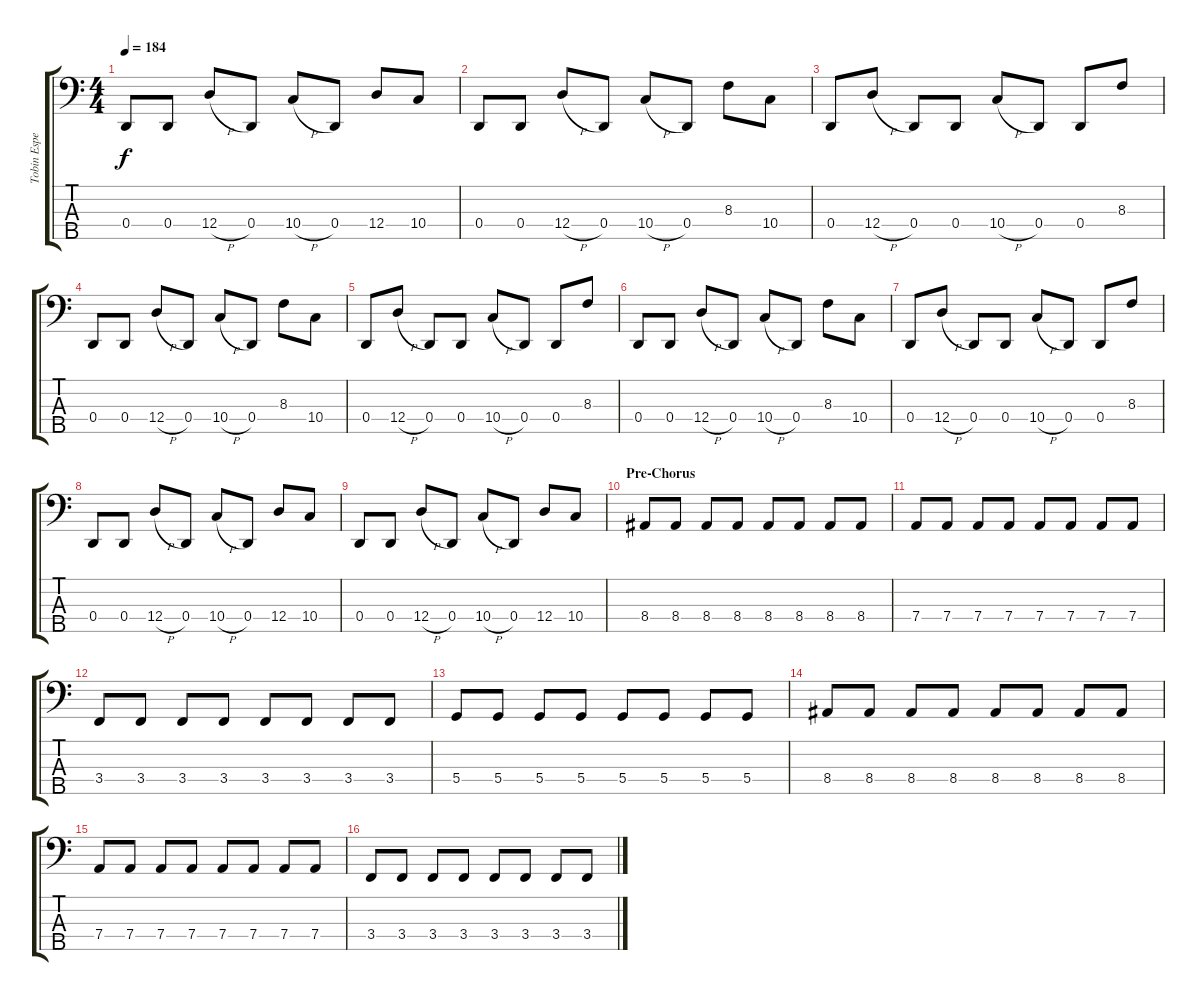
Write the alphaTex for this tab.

\track ("Tobin Esperance" "Tobin Espe") {instrument electricbassfinger}
\staff {score tabs}
\tuning (G2 D2 A1 D1 B0) {hide}
\ts (4 4)
\tempo 184
\clef f4
\ks c
0.4.8{dy f} 0.4.8 12.4{h}.8 0.4.8 10.4{h}.8 0.4.8 12.4.8 10.4.8 |
0.4.8 0.4.8 12.4{h}.8 0.4.8 10.4{h}.8 0.4.8 8.3.8 10.4.8 |
0.4.8 12.4{h}.8 0.4.8 0.4.8 10.4{h}.8 0.4.8 0.4.8 8.3.8 |
0.4.8 0.4.8 12.4{h}.8 0.4.8 10.4{h}.8 0.4.8 8.3.8 10.4.8 |
0.4.8 12.4{h}.8 0.4.8 0.4.8 10.4{h}.8 0.4.8 0.4.8 8.3.8 |
0.4.8 0.4.8 12.4{h}.8 0.4.8 10.4{h}.8 0.4.8 8.3.8 10.4.8 |
0.4.8 12.4{h}.8 0.4.8 0.4.8 10.4{h}.8 0.4.8 0.4.8 8.3.8 |
0.4.8 0.4.8 12.4{h}.8 0.4.8 10.4{h}.8 0.4.8 12.4.8 10.4.8 |
0.4.8 0.4.8 12.4{h}.8 0.4.8 10.4{h}.8 0.4.8 12.4.8 10.4.8 |
\section ("" "Pre-Chorus")
8.4.8 8.4.8 8.4.8 8.4.8 8.4.8 8.4.8 8.4.8 8.4.8 |
7.4.8 7.4.8 7.4.8 7.4.8 7.4.8 7.4.8 7.4.8 7.4.8 |
3.4.8 3.4.8 3.4.8 3.4.8 3.4.8 3.4.8 3.4.8 3.4.8 |
5.4.8 5.4.8 5.4.8 5.4.8 5.4.8 5.4.8 5.4.8 5.4.8 |
8.4.8 8.4.8 8.4.8 8.4.8 8.4.8 8.4.8 8.4.8 8.4.8 |
7.4.8 7.4.8 7.4.8 7.4.8 7.4.8 7.4.8 7.4.8 7.4.8 |
3.4.8 3.4.8 3.4.8 3.4.8 3.4.8 3.4.8 3.4.8 3.4.8
